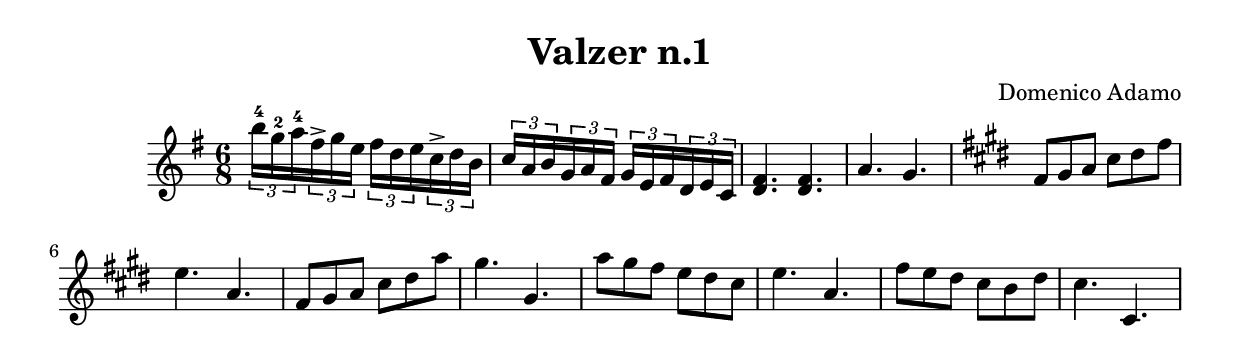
\header {
  title = "Valzer n.1"
  composer = "Domenico Adamo"
}

\score {

 % chiavediviolino = 
  \relative c'' {
  \time 6/8
  \key e \minor

  \tuplet 3/3 {b'16-4 g-2 a-4}
  \tuplet 3/3 {fis-> g e }  
  \tuplet 3/3 {fis d e  }
  \tuplet 3/3 {c-> d b  }
   \tuplet 3/3 {c a b }  
   \tuplet 3/3 {g a fis}  
   \tuplet 3/3 {g e fis}  
   \tuplet 3/3 {d e c  }

   <d fis>4. <d fis>
    a'4. g             
 
  \key cis \minor
  fis8 gis   a   cis   dis   fis  \bar "|" e4. a, 

  fis8 gis   a   cis   dis   a'  
  
  gis4. gis,

  a'8 gis  fis e dis cis    e4.       a,  

  fis'8 e  dis  cis b dis  cis4.       cis,     
  }

% <<
% \new Staff \chiavediviolino
% \new Staff \chiavediviolino
% >>

  \layout {}
  \midi {}
}